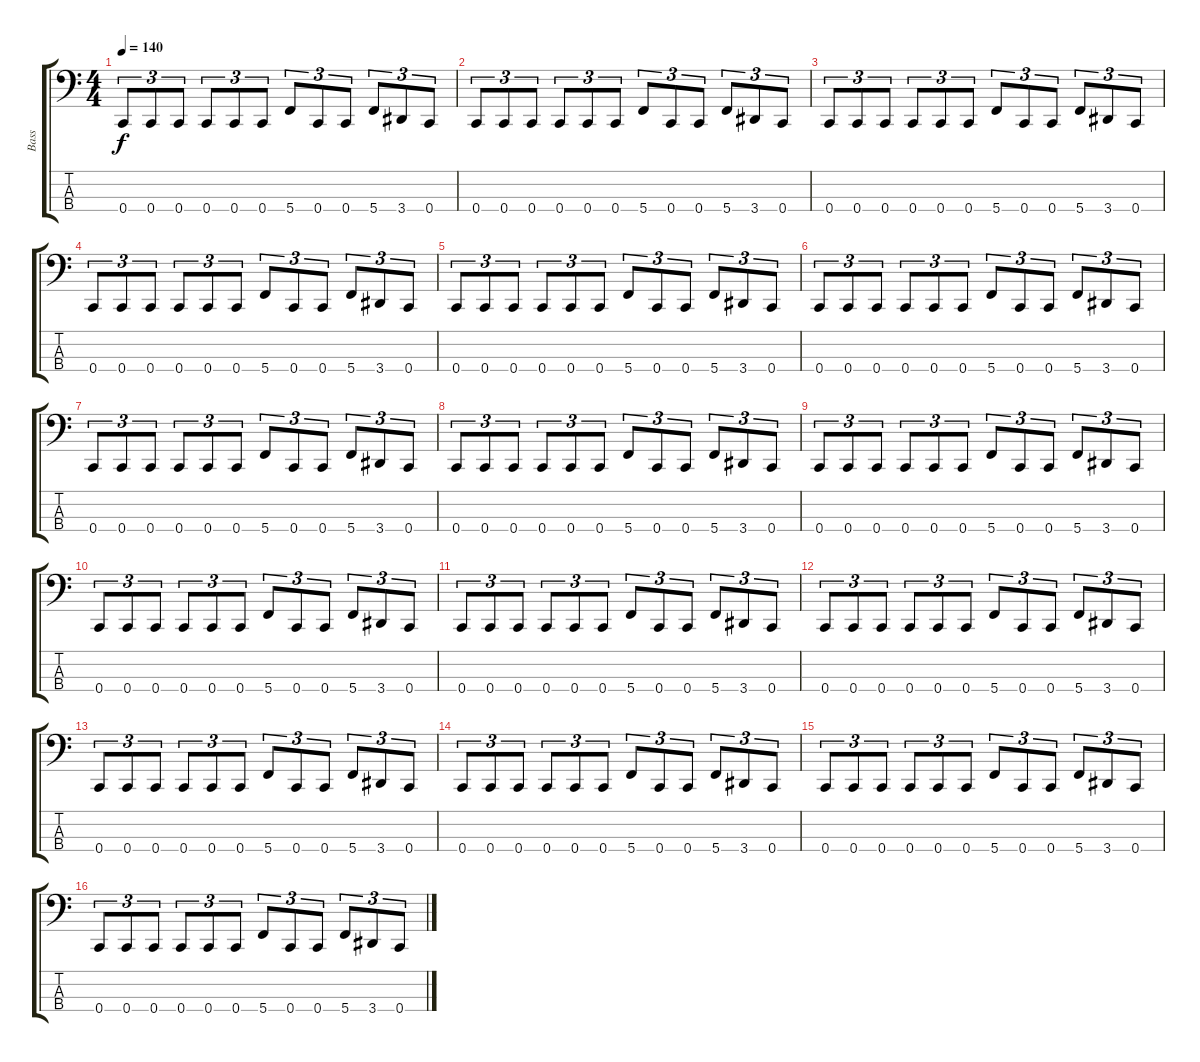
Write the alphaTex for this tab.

\track ("Bass" "Bass") {instrument slapbass1}
\staff {score tabs}
\tuning (F2 C2 G1 C1) {hide}
\ts (4 4)
\tempo 140
\clef f4
\ks c
0.4.8{tu (3 2) dy f} 0.4.8{tu (3 2)} 0.4.8{tu (3 2)} 0.4.8{tu (3 2)} 0.4.8{tu (3 2)} 0.4.8{tu (3 2)} 5.4.8{tu (3 2)} 0.4.8{tu (3 2)} 0.4.8{tu (3 2)} 5.4.8{tu (3 2)} 3.4.8{tu (3 2)} 0.4.8{tu (3 2)} |
0.4.8{tu (3 2)} 0.4.8{tu (3 2)} 0.4.8{tu (3 2)} 0.4.8{tu (3 2)} 0.4.8{tu (3 2)} 0.4.8{tu (3 2)} 5.4.8{tu (3 2)} 0.4.8{tu (3 2)} 0.4.8{tu (3 2)} 5.4.8{tu (3 2)} 3.4.8{tu (3 2)} 0.4.8{tu (3 2)} |
0.4.8{tu (3 2)} 0.4.8{tu (3 2)} 0.4.8{tu (3 2)} 0.4.8{tu (3 2)} 0.4.8{tu (3 2)} 0.4.8{tu (3 2)} 5.4.8{tu (3 2)} 0.4.8{tu (3 2)} 0.4.8{tu (3 2)} 5.4.8{tu (3 2)} 3.4.8{tu (3 2)} 0.4.8{tu (3 2)} |
0.4.8{tu (3 2)} 0.4.8{tu (3 2)} 0.4.8{tu (3 2)} 0.4.8{tu (3 2)} 0.4.8{tu (3 2)} 0.4.8{tu (3 2)} 5.4.8{tu (3 2)} 0.4.8{tu (3 2)} 0.4.8{tu (3 2)} 5.4.8{tu (3 2)} 3.4.8{tu (3 2)} 0.4.8{tu (3 2)} |
0.4.8{tu (3 2)} 0.4.8{tu (3 2)} 0.4.8{tu (3 2)} 0.4.8{tu (3 2)} 0.4.8{tu (3 2)} 0.4.8{tu (3 2)} 5.4.8{tu (3 2)} 0.4.8{tu (3 2)} 0.4.8{tu (3 2)} 5.4.8{tu (3 2)} 3.4.8{tu (3 2)} 0.4.8{tu (3 2)} |
0.4.8{tu (3 2)} 0.4.8{tu (3 2)} 0.4.8{tu (3 2)} 0.4.8{tu (3 2)} 0.4.8{tu (3 2)} 0.4.8{tu (3 2)} 5.4.8{tu (3 2)} 0.4.8{tu (3 2)} 0.4.8{tu (3 2)} 5.4.8{tu (3 2)} 3.4.8{tu (3 2)} 0.4.8{tu (3 2)} |
0.4.8{tu (3 2)} 0.4.8{tu (3 2)} 0.4.8{tu (3 2)} 0.4.8{tu (3 2)} 0.4.8{tu (3 2)} 0.4.8{tu (3 2)} 5.4.8{tu (3 2)} 0.4.8{tu (3 2)} 0.4.8{tu (3 2)} 5.4.8{tu (3 2)} 3.4.8{tu (3 2)} 0.4.8{tu (3 2)} |
0.4.8{tu (3 2)} 0.4.8{tu (3 2)} 0.4.8{tu (3 2)} 0.4.8{tu (3 2)} 0.4.8{tu (3 2)} 0.4.8{tu (3 2)} 5.4.8{tu (3 2)} 0.4.8{tu (3 2)} 0.4.8{tu (3 2)} 5.4.8{tu (3 2)} 3.4.8{tu (3 2)} 0.4.8{tu (3 2)} |
0.4.8{tu (3 2)} 0.4.8{tu (3 2)} 0.4.8{tu (3 2)} 0.4.8{tu (3 2)} 0.4.8{tu (3 2)} 0.4.8{tu (3 2)} 5.4.8{tu (3 2)} 0.4.8{tu (3 2)} 0.4.8{tu (3 2)} 5.4.8{tu (3 2)} 3.4.8{tu (3 2)} 0.4.8{tu (3 2)} |
0.4.8{tu (3 2)} 0.4.8{tu (3 2)} 0.4.8{tu (3 2)} 0.4.8{tu (3 2)} 0.4.8{tu (3 2)} 0.4.8{tu (3 2)} 5.4.8{tu (3 2)} 0.4.8{tu (3 2)} 0.4.8{tu (3 2)} 5.4.8{tu (3 2)} 3.4.8{tu (3 2)} 0.4.8{tu (3 2)} |
0.4.8{tu (3 2)} 0.4.8{tu (3 2)} 0.4.8{tu (3 2)} 0.4.8{tu (3 2)} 0.4.8{tu (3 2)} 0.4.8{tu (3 2)} 5.4.8{tu (3 2)} 0.4.8{tu (3 2)} 0.4.8{tu (3 2)} 5.4.8{tu (3 2)} 3.4.8{tu (3 2)} 0.4.8{tu (3 2)} |
0.4.8{tu (3 2)} 0.4.8{tu (3 2)} 0.4.8{tu (3 2)} 0.4.8{tu (3 2)} 0.4.8{tu (3 2)} 0.4.8{tu (3 2)} 5.4.8{tu (3 2)} 0.4.8{tu (3 2)} 0.4.8{tu (3 2)} 5.4.8{tu (3 2)} 3.4.8{tu (3 2)} 0.4.8{tu (3 2)} |
0.4.8{tu (3 2)} 0.4.8{tu (3 2)} 0.4.8{tu (3 2)} 0.4.8{tu (3 2)} 0.4.8{tu (3 2)} 0.4.8{tu (3 2)} 5.4.8{tu (3 2)} 0.4.8{tu (3 2)} 0.4.8{tu (3 2)} 5.4.8{tu (3 2)} 3.4.8{tu (3 2)} 0.4.8{tu (3 2)} |
0.4.8{tu (3 2)} 0.4.8{tu (3 2)} 0.4.8{tu (3 2)} 0.4.8{tu (3 2)} 0.4.8{tu (3 2)} 0.4.8{tu (3 2)} 5.4.8{tu (3 2)} 0.4.8{tu (3 2)} 0.4.8{tu (3 2)} 5.4.8{tu (3 2)} 3.4.8{tu (3 2)} 0.4.8{tu (3 2)} |
0.4.8{tu (3 2)} 0.4.8{tu (3 2)} 0.4.8{tu (3 2)} 0.4.8{tu (3 2)} 0.4.8{tu (3 2)} 0.4.8{tu (3 2)} 5.4.8{tu (3 2)} 0.4.8{tu (3 2)} 0.4.8{tu (3 2)} 5.4.8{tu (3 2)} 3.4.8{tu (3 2)} 0.4.8{tu (3 2)} |
0.4.8{tu (3 2)} 0.4.8{tu (3 2)} 0.4.8{tu (3 2)} 0.4.8{tu (3 2)} 0.4.8{tu (3 2)} 0.4.8{tu (3 2)} 5.4.8{tu (3 2)} 0.4.8{tu (3 2)} 0.4.8{tu (3 2)} 5.4.8{tu (3 2)} 3.4.8{tu (3 2)} 0.4.8{tu (3 2)}
